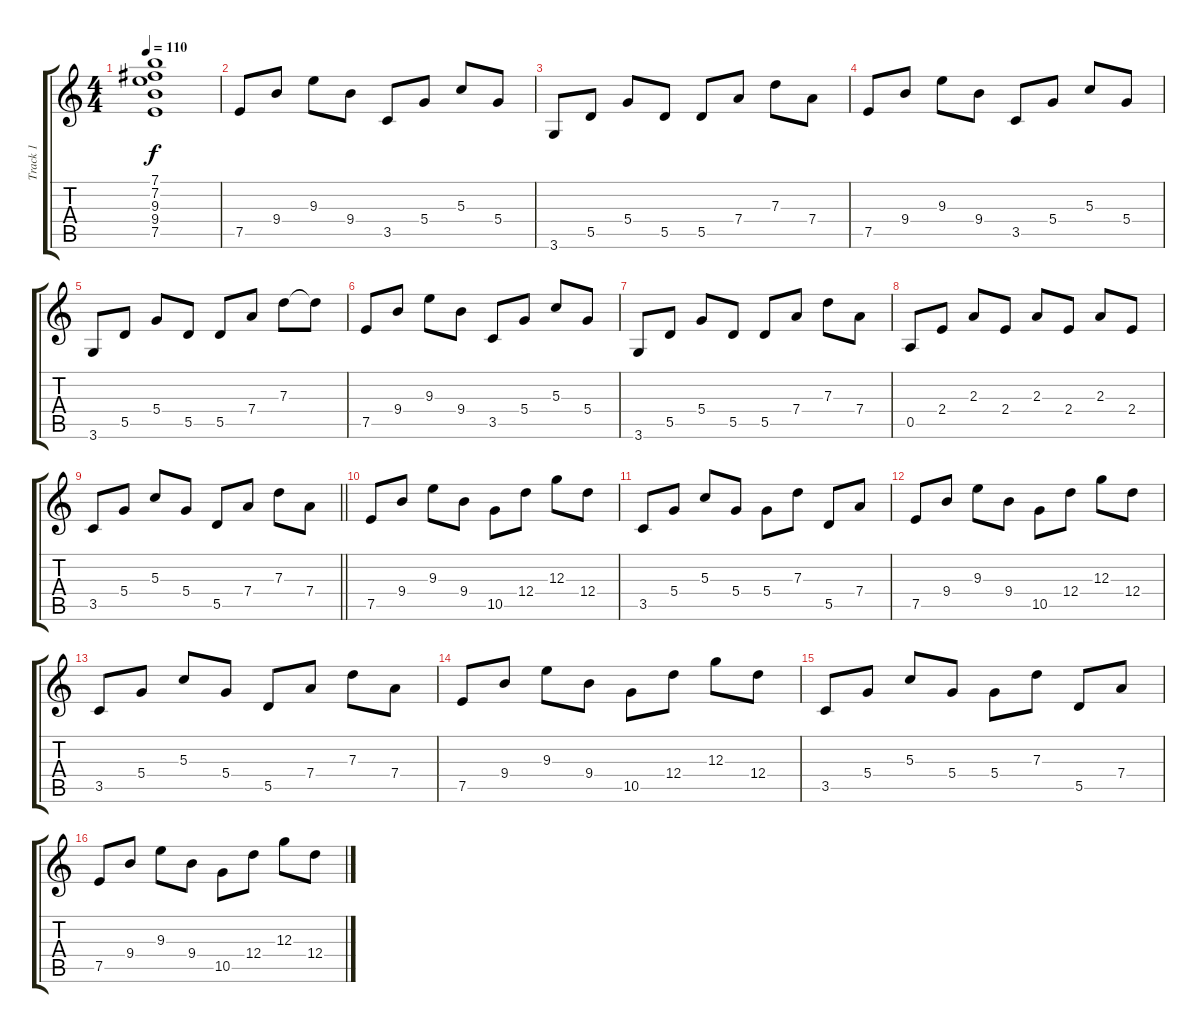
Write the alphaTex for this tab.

\track ("Track 1" "Track 1") {instrument electricguitarclean}
\staff {score tabs}
\tuning (E4 B3 G3 D3 A2 E2) {hide}
\ts (4 4)
\tempo 110
\clef g2
\ks c
(7.1{t} 7.2{t} 9.3{t} 9.4{t} 7.5{t}).1{dy f} |
7.5.8 9.4.8 9.3.8 9.4.8 3.5.8 5.4.8 5.3.8 5.4.8 |
3.6.8 5.5.8 5.4.8 5.5.8 5.5.8 7.4.8 7.3.8 7.4.8 |
7.5.8 9.4.8 9.3.8 9.4.8 3.5.8 5.4.8 5.3.8 5.4.8 |
3.6.8 5.5.8 5.4.8 5.5.8 5.5.8 7.4.8 7.3.8 7.3{t}.8 |
7.5.8 9.4.8 9.3.8 9.4.8 3.5.8 5.4.8 5.3.8 5.4.8 |
3.6.8 5.5.8 5.4.8 5.5.8 5.5.8 7.4.8 7.3.8 7.4.8 |
0.5.8 2.4.8 2.3.8 2.4.8 2.3.8 2.4.8 2.3.8 2.4.8 |
\barLineRight lightlight
3.5.8 5.4.8 5.3.8 5.4.8 5.5.8 7.4.8 7.3.8 7.4.8 |
7.5.8 9.4.8 9.3.8 9.4.8 10.5.8 12.4.8 12.3.8 12.4.8 |
3.5.8 5.4.8 5.3.8 5.4.8 5.4.8 7.3.8 5.5.8 7.4.8 |
7.5.8 9.4.8 9.3.8 9.4.8 10.5.8 12.4.8 12.3.8 12.4.8 |
3.5.8 5.4.8 5.3.8 5.4.8 5.5.8 7.4.8 7.3.8 7.4.8 |
7.5.8 9.4.8 9.3.8 9.4.8 10.5.8 12.4.8 12.3.8 12.4.8 |
3.5.8 5.4.8 5.3.8 5.4.8 5.4.8 7.3.8 5.5.8 7.4.8 |
7.5.8 9.4.8 9.3.8 9.4.8 10.5.8 12.4.8 12.3.8 12.4.8
